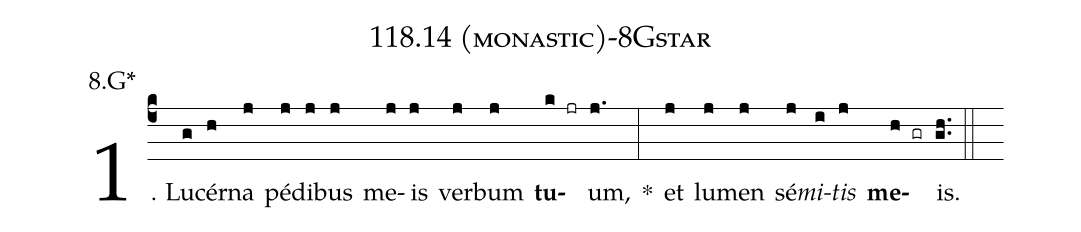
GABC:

name: 118.14 (monastic)-8Gstar;
annotation: 8.G*;
%%
(c4)1. Lu(g)cér(h)na(j) pé(j)di(j)bus(j) me(j)is(j) ver(j)bum(j) <b>tu</b>(k jr)um,(j.) *(:) et(j) lu(j)men(j) sé(j)<i>mi</i>(i)<i>tis</i>(j) <b>me</b>(h gr)is.(gh..) (::)
